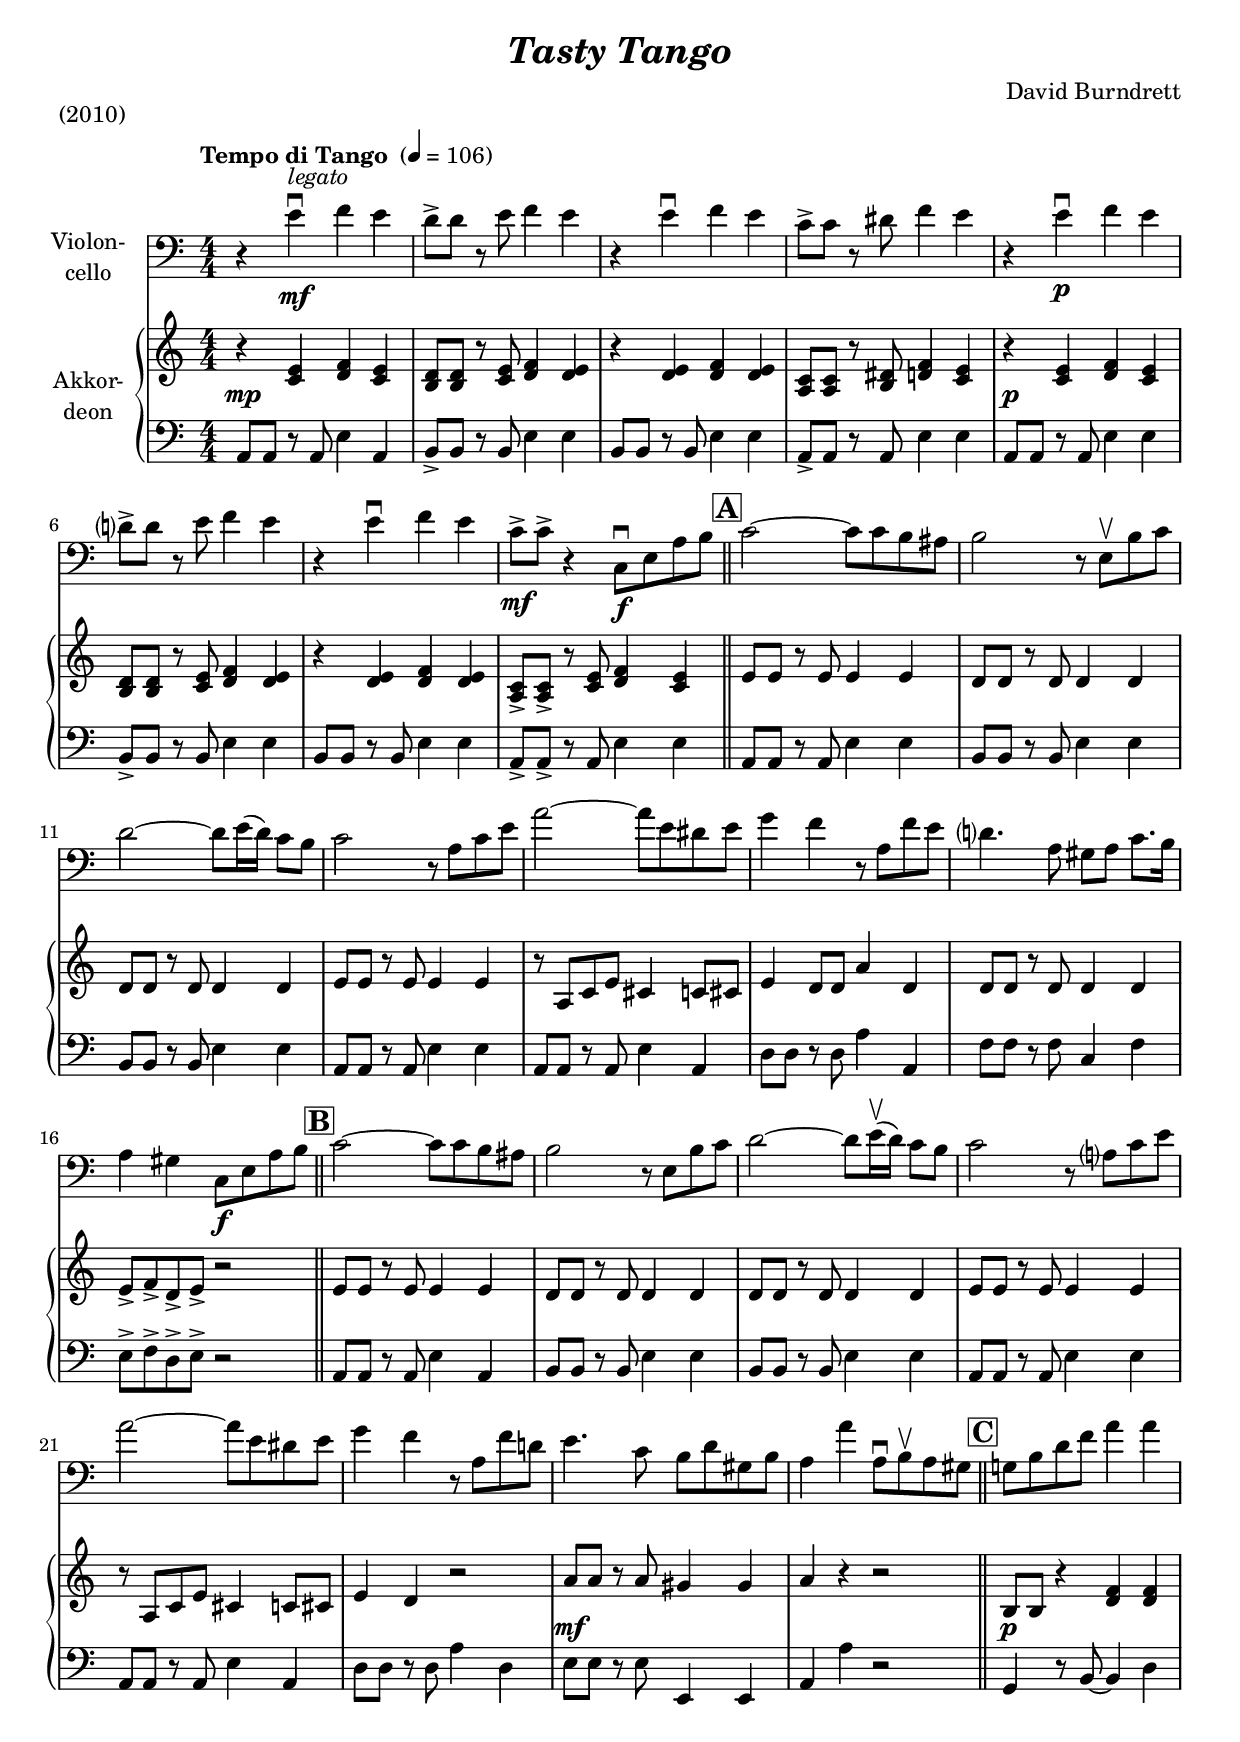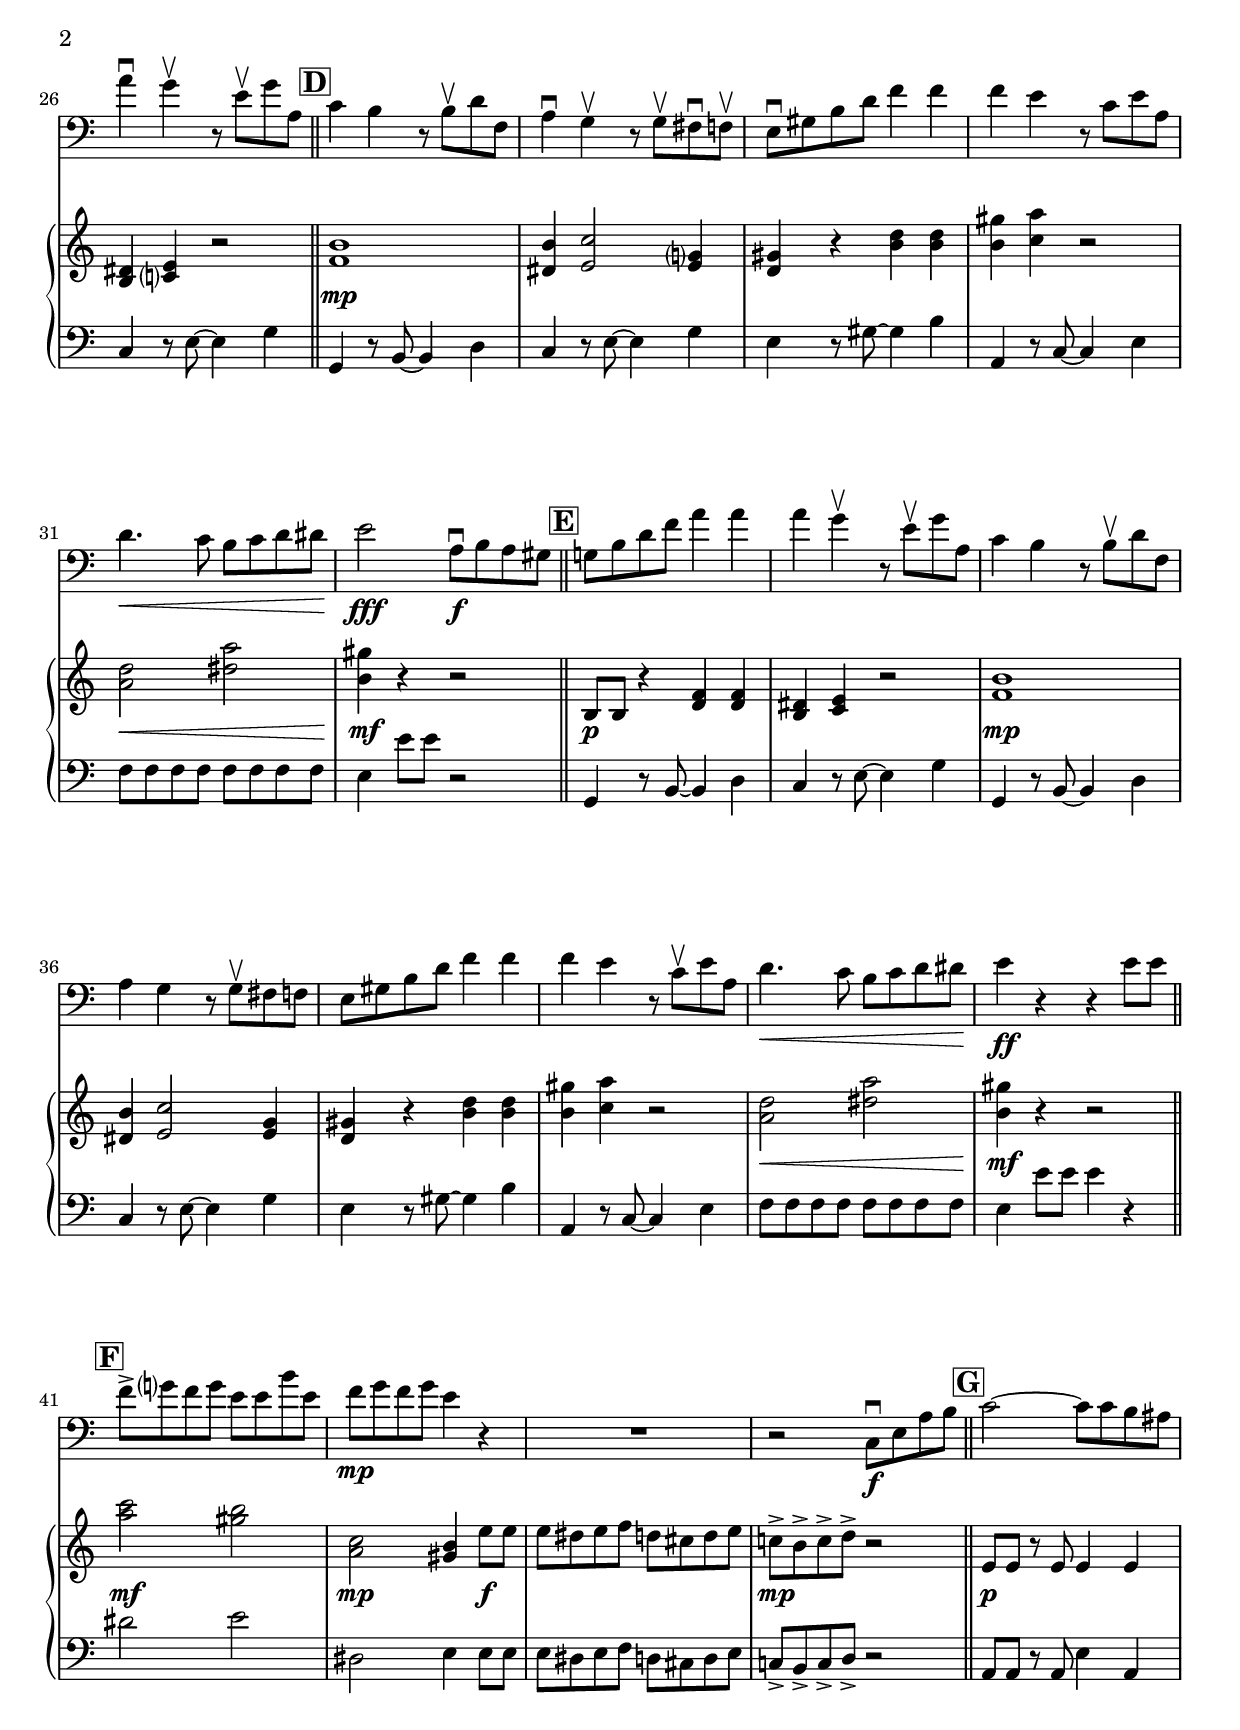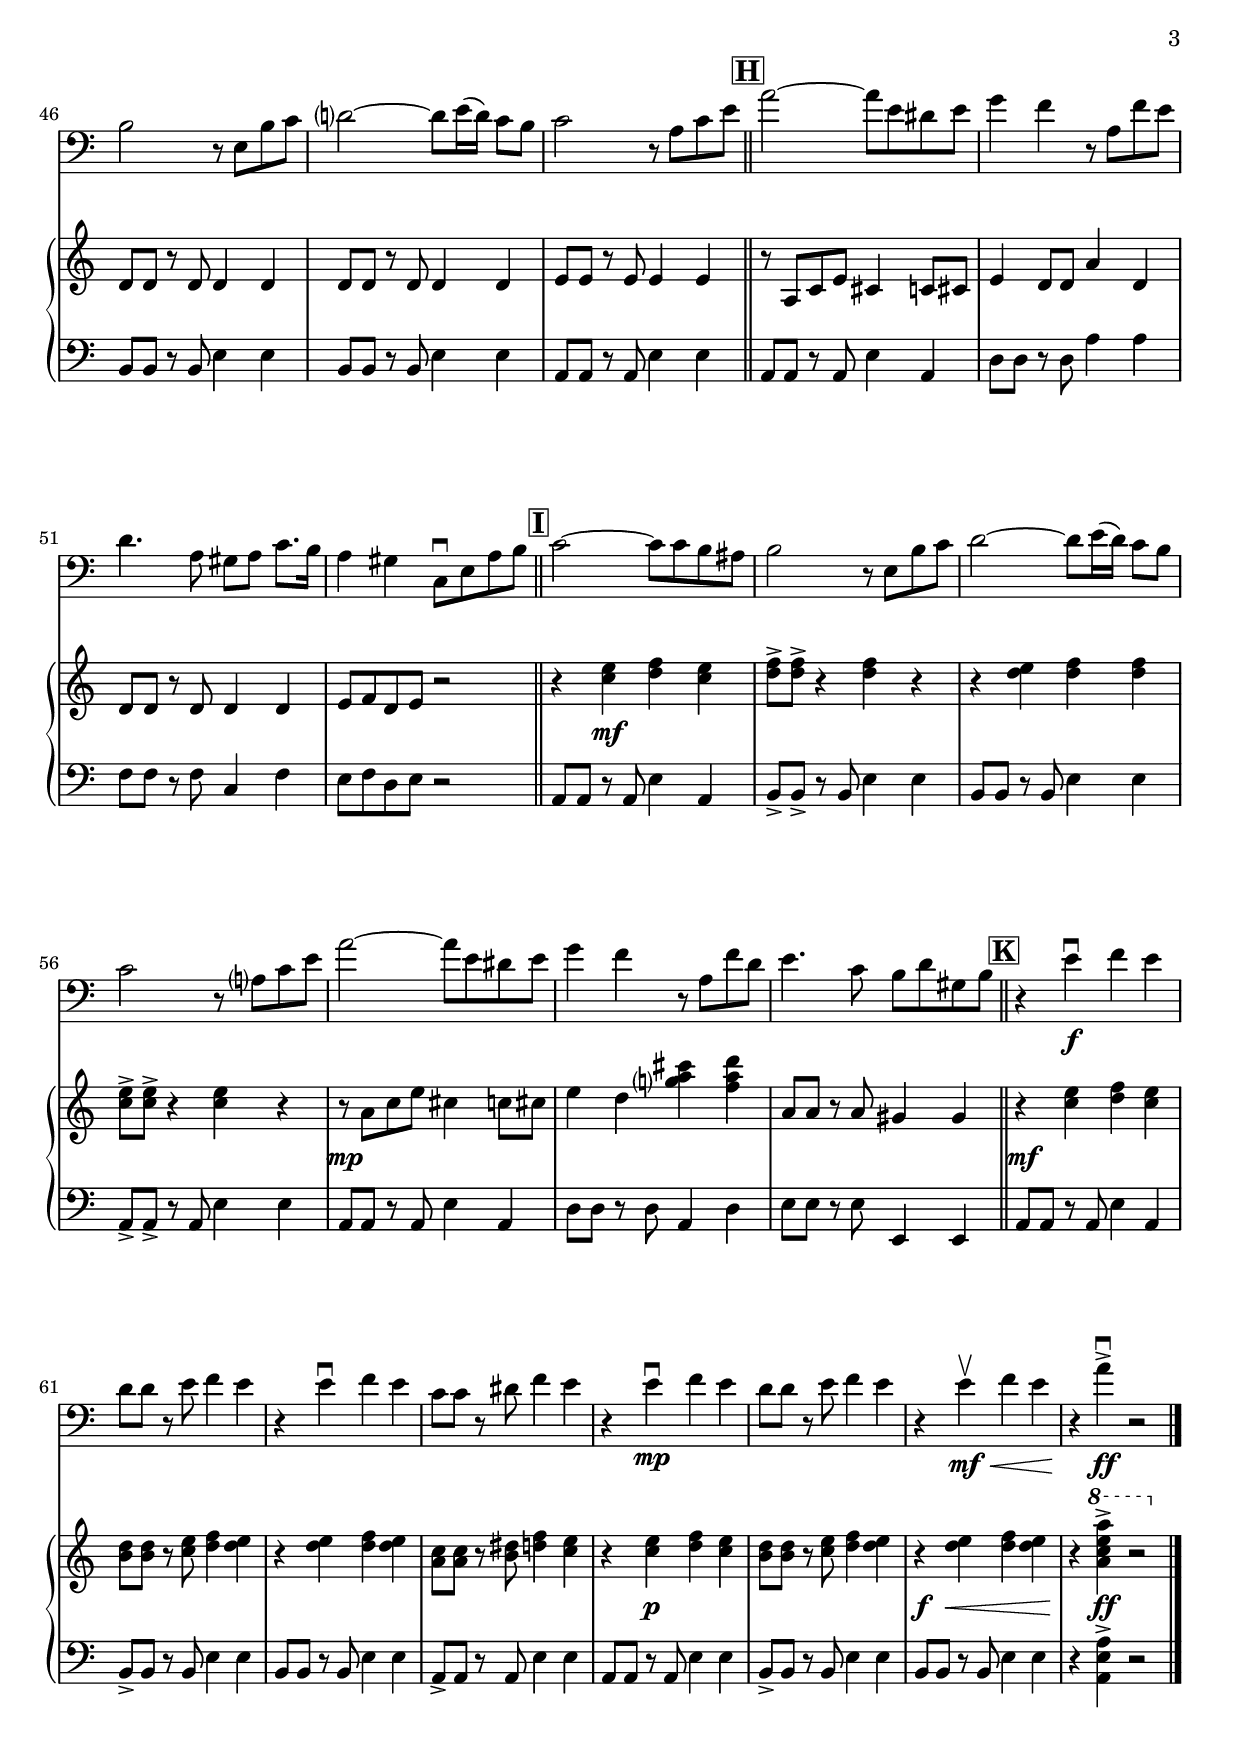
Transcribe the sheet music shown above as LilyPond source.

\version "2.18.2"
\include "deutsch.ly"

#(set-global-staff-size 20)

\header {
  title     = \markup \bold \italic "Tasty Tango"
  composer  = "David Burndrett"
%  arranger  = "arr.:"
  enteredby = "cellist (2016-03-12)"
  piece     = "(2010)"
}

voiceconsts = {
  \key c \major
  \time 4/4
  \tempo "Tempo di Tango " 4=106
  \numericTimeSignature
%  \compressFullBarRests
  \set tupletSpannerDuration = #(ly:make-moment 1 4)
}

mifl= "oboe"
% mist = "string ensemble 1"
mist = "trumpet"
miva = "pizzicato strings"
%miba = "bassoon"
%miba = "drawbar organ"
miba = "trombone"
%miba = "tuba"
% mikl = "harpsichord"
% mikl = "accordion"
mikl = "concertina"

boxa = { \bar "||" \mark \markup \box \bold "A" }
boxb = { \bar "||" \mark \markup \box \bold "B" }
boxc = { \bar "||" \mark \markup \box \bold "C" }
boxd = { \bar "||" \mark \markup \box \bold "D" }
boxe = { \bar "||" \mark \markup \box \bold "E" }
boxf = { \bar "||" \mark \markup \box \bold "F" }
boxg = { \bar "||" \mark \markup \box \bold "G" }
boxh = { \bar "||" \mark \markup \box \bold "H" }
boxi = { \bar "||" \mark \markup \box \bold "I" }
boxk = { \bar "||" \mark \markup \box \bold "K" }

lega = \markup \italic "legato"

va = \relative c' {
  \voiceconsts
  \clef "bass" 

  r4 e\downbow\mf^\lega f e
  d8-> d r e f4 e
  r e\downbow f e
  c8-> c r dis f4 e
  r e\downbow\p f e
  d?8-> d r e f4 e

  r e\downbow f e
  c8->\mf c-> r4 c,8\downbow\f e a h \boxa
  c2~ c8 c h ais
  h2 r8 e,\upbow h' c
  d2~ d8 e16( d) c8 h

  c2 r8 a c e
  a2~ a8 e dis e
  g4 f r8 a, f' e
  d?4. a8 gis a c8. h16
  a4 gis c,8\f e a h \boxb

  c2~ c8 c h ais
  h2 r8 e, h' c
  d2~ d8 e16(\upbow d) c8 h
  c2 r8 a? c e
  a2~ a8 e dis e

  g4 f r8 a, f' d!
  e4. c8 h d gis, h
  a4 a' a,8\downbow h\upbow a gis \boxc
  g! h d f a4 a
  a\downbow g\upbow r8 e\upbow g a, \boxd
  c4 h r8 h\upbow d f,

  a4\downbow g\upbow r8 g\upbow fis\downbow f\upbow
  e\downbow gis h d f4 f
  f e r8 c e a,
  d4.\< c8 h c d dis\!
  e2\fff a,8\downbow\f h a gis \boxe
  g! h d f a4 a

  a g\upbow r8 e\upbow g a,
  c4 h r8 h\upbow d f,
  a4 g r8 g\upbow fis f
  e gis h d f4 f
  f e r8 c\upbow e a,
  d4.\< c8 h c d dis\!

  e4\ff r r e8 e \boxf
  f-> g? f g e e h' e,
  f\mp g f g e4 r
  R1
  r2 c,8\downbow\f e a h \boxg
  c2~ c8 c h ais

  h2 r8 e, h' c
  d?2~ d8 e16( d) c8 h
  c2 r8 a c e \boxh

  a2~ a8 e dis e
  g4 f r8 a, f' e
  d4. a8 gis a c8. h16
  a4 gis c,8\downbow e a h \boxi

  c2~ c8 c h ais
  h2 r8 e, h' c
  d2~ d8 e16( d) c8 h
  c2 r8 a? c e
  a2~ a8 e dis e

  g4 f r8 a, f' d
  e4. c8 h d gis, h \boxk
  r4 e\downbow\f f e
  d8 d r e f4 e
  r e\downbow f e

  c8 c r dis f4 e
  r e\downbow\mp f e
  d8 d r e f4 e
  r e\upbow\mf\< f e
  r\! a->\downbow\ff r2 \bar "|."
}

vb = \relative c' {
  \voiceconsts
  \clef "treble"

  r4 <c e> <d f> <c e>
  <h d>8 <h d> r <c e> <d f>4 <d e>
  r <d e> <d f> <d e>
  <a c>8 <a c> r <h dis> <d f>4 <c e>
  r <c e> <d f> <c e>
  <h d>8 <h d> r <c e> <d f>4 <d e>

  r <d e> <d f> <d e>
  <a c>8-> <a c>-> r <c e> <d f>4 <c e>
  e8 e r e e4 e
  d8 d r d d4 d
  d8 d r d d4 d

  e8 e r e e4 e
  r8 a, c e cis4 c8 cis
  e4 d8 d a'4 d,
  d8 d r d d4 d
  e8-> f-> d-> e-> r2

  e8 e r e e4 e
  d8 d r d d4 d
  d8 d r d d4 d
  e8 e r e e4 e
  r8 a, c e cis4 c8 cis

  e4 d r2
  a'8 a r a gis4 gis
  a r r2
  h,8 h r4 <d f> <d f>
  <h dis> <c? e> r2
  <f h>1

  <dis h'>4 <e c'>2 <e g?>4
  <d gis> r <h' d> <h d>
  <h gis'> <c a'> r2
  <a d>2 <dis a'>
  <h gis'>4 r r2
  h,8 h r4 <d f> <d f>

  <h dis> <c e> r2
  <f h>1
  <dis h'>4 <e c'>2 <e g>4
  <d gis> r <h' d> <h d>
  <h gis'> <c a'> r2
  <a d> <dis a'>

  <h gis'>4 r r2
  <a' c> <gis h>
  <a, c> <gis h>4 e'8 e
  e dis e f d cis d e
  c!-> h-> c-> d-> r2
  e,8 e r e e4 e

  d8 d r d d4 d
  d8 d r d d4 d
  e8 e r e e4 e

  r8 a, c e cis4 c8 cis
  e4 d8 d a'4 d,
  d8 d r d d4 d
  e8 f d e r2

  r4 <c' e> <d f> <c e>
  <d f>8-> <d f>-> r4 <d f> r
  r <d e> <d f> <d f>
  <c e>8-> <c e>-> r4 <c e> r
  r8 a c e cis4 c8 cis

  e4 d <g? a cis> <f a d>
  a,8 a r a gis4 gis
  r <c e> <d f> <c e>
  <h d>8 <h d> r <c e> <d f>4 <d e>
  r <d e> <d f> <d e>

  <a c>8 <a c> r <h dis> <d f>4 <c e>
  r <c e> <d f> <c e>
  <h d>8 <h d> r <c e> <d f>4 <d e>
  r <d e> <d f> <d e>
  r \ottava 1 <a' c e a>-> r2  \bar "|."
}

vc = \relative c {
  \voiceconsts
  \clef "bass"

  a8 a r a e'4 a,
  h8-> h r h e4 e
  h8 h r h e4 e
  a,8-> a r a e'4 e
  a,8 a r a e'4 e
  h8-> h r h e4 e

  h8 h r h e4 e
  a,8-> a-> r a e'4 e
  a,8 a r a e'4 e
  h8 h r h e4 e
  h8 h r h e4 e

  a,8 a r a e'4 e
  a,8 a r a e'4 a,
  d8 d r d a'4 a,
  f'8 f r f c4 f
  e8-> f-> d-> e-> r2

  a,8 a r a e'4 a,
  h8 h r h e4 e
  h8 h r h e4 e
  a,8 a r a e'4 e
  a,8 a r a e'4 a,

  d8 d r d a'4 d,
  e8 e r e e,4 e
  a a' r2
  g,4 r8 h~ h4 d
  c r8 e~ e4 g
  g, r8 h~ h4 d

  c r8 e~ e4 g
  e r8 gis~ gis4 h
  a, r8 c~ c4 e
  \repeat unfold 8 f8
  e4 e'8 e r2
  g,,4 r8 h~ h4 d

  c r8 e~ e4 g
  g, r8 h~ h4 d
  c r8 e~ e4 g
  e r8 gis~ gis4 h
  a, r8 c~ c4 e
  \repeat unfold 8 f8


  e4 e'8 e e4 r
  dis2 e
  dis, e4 e8 e
  e dis e f d cis d e
  c!-> h-> c-> d-> r2
  a8 a r a e'4 a,

  h8 h r h e4 e
  h8 h r h e4 e
  a,8 a r a e'4 e

  a,8 a r a e'4 a,
  d8 d r d a'4 a
  f8 f r f c4 f
  e8 f d e r2

  a,8 a r a e'4 a,
  h8-> h-> r h e4 e
  h8 h r h e4 e
  a,8-> a-> r a e'4 e
  a,8 a r a e'4 a,

  d8 d r d a4 d
  e8 e r e e,4 e
  a8 a r a e'4 a,
  h8-> h r h e4 e
  h8 h r h e4 e

  a,8-> a r a e'4 e
  a,8 a r a e'4 e
  h8-> h r h e4 e
  h8 h r h e4 e
  r <a, e' a>-> r2 \bar "|."
}

dy = {
  s1*4\mp
  s1*4\p \boxa
  s1*8 \boxb
  s1*6
  s1*2\mf \boxc
  s1*2\p \boxd
  s1*4\mp
  s1\<
  s1\!\mf \boxe
  s1*2\p
  s1*4\mp
  s1\<
  s1\!\mf \boxf
  s1\mf
  s2.\mp s4\f
  s1
  s1\mp \boxg
  s1*4\p \boxh
  s1*4 \boxi
  s4 s2.\mf
  s1*3
  s1*3\mp \boxk
  s1*4\mf
  s4 s2.\p
  s1
  s4\f s2.\<
  s4\! s\ff
}


music = <<
      \new Staff {
        \set Staff.midiInstrument = \miba
        \set Staff.instrumentName = \markup \center-column { "Violon-" "cello" }
        \transpose c c { \va }
      }

      \new PianoStaff <<
        \set PianoStaff.instrumentName = \markup \center-column { "Akkor-" "deon" }
        \set PianoStaff.midiInstrument = \mikl
        \new Staff {
          \transpose c c { \vb }
        }

        \new Dynamics \dy

        \new Staff {
          \transpose c c { \vc }
        }
        >>
>>

\book {
  \score {
   \music
    \layout {}
  }

  \score {
    \unfoldRepeats \music

    \midi {
      \context {
        \Score
      }
    }
  }
}
